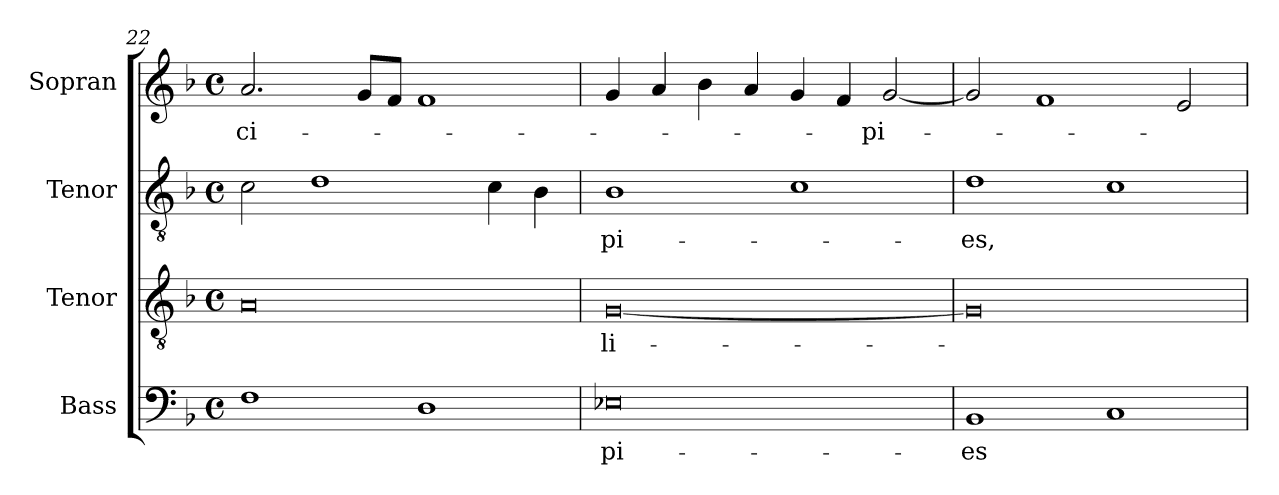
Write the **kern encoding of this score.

**kern	**text	**kern	**text	**kern	**text	**kern	**text
*part4	*part4	*part3	*part3	*part2	*part2	*part1	*part1
*staff4	*staff4	*staff3	*staff3	*staff2	*staff2	*staff1	*staff1
*I"Bass	*	*I"Tenor	*	*I"Tenor	*	*I"Sopran	*
*	*	*I'Tenor	*	*	*	*	*
*clefF4	*	*clefGv2	*	*clefGv2	*	*clefG2	*
*	*	*ITrd7c12	*	*ITrd7c12	*	*	*
*k[b-]	*	*k[b-]	*	*k[b-]	*	*k[b-]	*
*F:	*	*F:	*	*F:	*	*F:	*
*M4/4	*	*M4/4	*	*M4/4	*	*M4/4	*
*met(c)	*	*met(c)	*	*met(c)	*	*met(c)	*
=22	=22	=22	=22	=22	=22	=22	=22
!	!	!	!	!	!	!	!LO:LY:b:color=#000000
1Fi	.	0AAi	.	2Ci\	.	2.ai/	-ci-
.	.	.	.	1Di	.	.	.
.	.	.	.	.	.	8gi/L	.
.	.	.	.	.	.	8fi/J	.
1Di	.	.	.	.	.	1fi	.
.	.	.	.	4Ci\	.	.	.
.	.	.	.	4BB-i\	.	.	.
!!LO:PB:g=z
=23	=23	=23	=23	=23	=23	=23	=23
!	!LO:LY:b:color=#000000	!	!	!	!	!	!
!	!	!	!LO:LY:b:color=#000000	!	!	!	!
!	!	!	!	!	!LO:LY:b:color=#000000	!	!
0E-Xi	-pi-	[<0GGi	-li-	1BB-i	-pi-	4gi/	.
.	.	.	.	.	.	4ai/	.
.	.	.	.	.	.	4b-i\	.
.	.	.	.	.	.	4ai/	.
.	.	.	.	1Ci	.	4gi/	.
.	.	.	.	.	.	4fi/	.
!	!	!	!	!	!	!	!LO:LY:b:color=#000000
.	.	.	.	.	.	[<2gi/	-pi-
=24	=24	=24	=24	=24	=24	=24	=24
!	!LO:LY:b:color=#000000	!	!	!	!	!	!
!	!	!	!	!	!LO:LY:b:color=#000000	!	!
1BB-i	-es	0GGi]	.	1Di	-es,	2gi/]	.
.	.	.	.	.	.	1fi	.
1Ci	.	.	.	1Ci	.	.	.
.	.	.	.	.	.	2ei/	.
=	=	=	=	=	=	=	=
*-	*-	*-	*-	*-	*-	*-	*-
